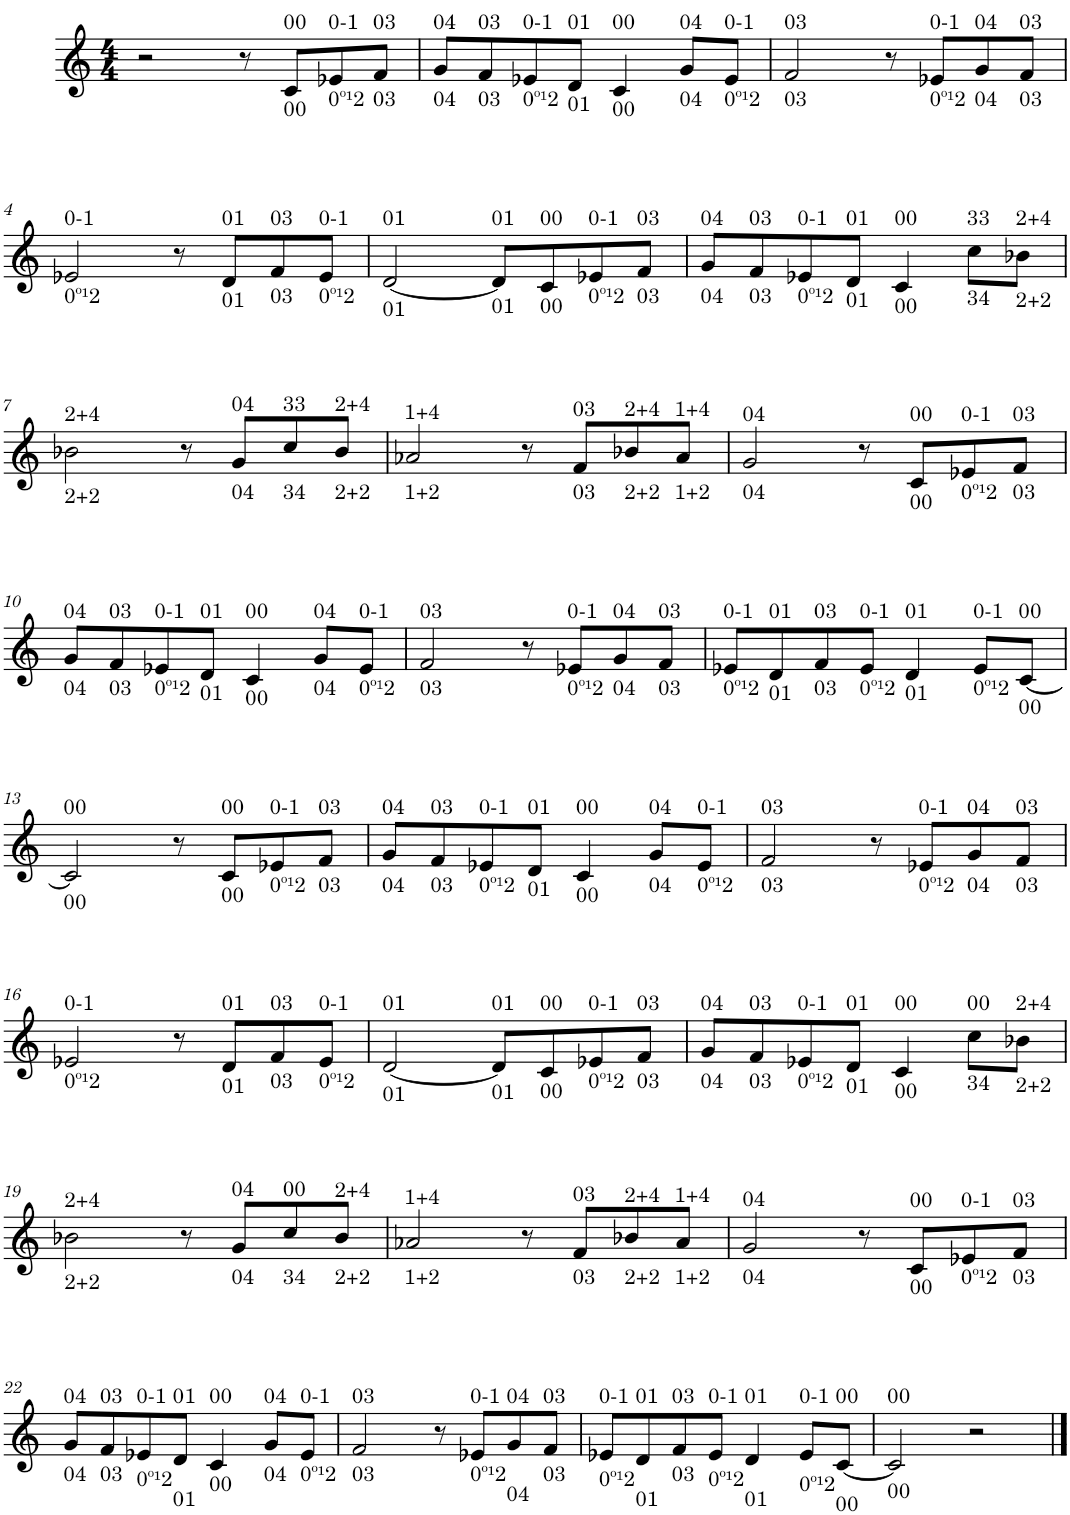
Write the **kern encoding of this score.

**kern
*part1
*staff1
*I"C Alto Ocarina
*I'C A. Oc.
*clefG2
*k[]
*M4/4
=1
2r
8r
!LO:TX:b:t=00
!LO:TX:a:t=00
8c/L
!LO:TX:b:t=0º¹2
!LO:TX:a:t=0-1
8e-X/
!LO:TX:b:t=03
!LO:TX:a:t=03
8f/J
=2
!LO:TX:b:t=04
!LO:TX:a:t=04
8g/L
!LO:TX:b:t=03
!LO:TX:a:t=03
8f/
!LO:TX:b:t=0º¹2
!LO:TX:a:t=0-1
8e-X/
!LO:TX:b:t=01
!LO:TX:a:t=01
8d/J
!LO:TX:b:t=00
!LO:TX:a:t=00
4c/
!LO:TX:b:t=04
!LO:TX:a:t=04
8g/L
!LO:TX:b:t=0º¹2
!LO:TX:a:t=0-1
8e-/J
=3
!LO:TX:b:t=03
!LO:TX:a:t=03
2f/
8r
!LO:TX:b:t=0º¹2
!LO:TX:a:t=0-1
8e-X/L
!LO:TX:b:t=04
!LO:TX:a:t=04
8g/
!LO:TX:b:t=03
!LO:TX:a:t=03
8f/J
!!LO:LB:g=z
=4
!LO:TX:b:t=0º¹2
!LO:TX:a:t=0-1
2e-X/
8r
!LO:TX:b:t=01
!LO:TX:a:t=01
8d/L
!LO:TX:b:t=03
!LO:TX:a:t=03
8f/
!LO:TX:b:t=0º¹2
!LO:TX:a:t=0-1
8e-/J
=5
!LO:TX:b:t=01
!LO:TX:a:t=01
[2d/
!LO:TX:b:t=01
!LO:TX:a:t=01
8d/L]
!LO:TX:b:t=00
!LO:TX:a:t=00
8c/
!LO:TX:b:t=0º¹2
!LO:TX:a:t=0-1
8e-X/
!LO:TX:b:t=03
!LO:TX:a:t=03
8f/J
=6
!LO:TX:b:t=04
!LO:TX:a:t=04
8g/L
!LO:TX:b:t=03
!LO:TX:a:t=03
8f/
!LO:TX:b:t=0º¹2
!LO:TX:a:t=0-1
8e-X/
!LO:TX:b:t=01
!LO:TX:a:t=01
8d/J
!LO:TX:b:t=00
!LO:TX:a:t=00
4c/
!LO:TX:b:t=34
!LO:TX:a:t=33
8cc\L
!LO:TX:b:t=2+2
!LO:TX:a:t=2+4
8b-X\J
!!LO:LB:g=z
=7
!LO:TX:b:t=2+2
!LO:TX:a:t=2+4
2b-X\
8r
!LO:TX:b:t=04
!LO:TX:a:t=04
8g/L
!LO:TX:b:t=34
!LO:TX:a:t=33
8cc/
!LO:TX:b:t=2+2
!LO:TX:a:t=2+4
8b-/J
=8
!LO:TX:b:t=1+2
!LO:TX:a:t=1+4
2a-X/
8r
!LO:TX:b:t=03
!LO:TX:a:t=03
8f/L
!LO:TX:b:t=2+2
!LO:TX:a:t=2+4
8b-X/
!LO:TX:b:t=1+2
!LO:TX:a:t=1+4
8a-/J
=9
!LO:TX:b:t=04
!LO:TX:a:t=04
2g/
8r
!LO:TX:b:t=00
!LO:TX:a:t=00
8c/L
!LO:TX:b:t=0º¹2
!LO:TX:a:t=0-1
8e-X/
!LO:TX:b:t=03
!LO:TX:a:t=03
8f/J
!!LO:LB:g=z
=10
!LO:TX:b:t=04
!LO:TX:a:t=04
8g/L
!LO:TX:b:t=03
!LO:TX:a:t=03
8f/
!LO:TX:b:t=0º¹2
!LO:TX:a:t=0-1
8e-X/
!LO:TX:b:t=01
!LO:TX:a:t=01
8d/J
!LO:TX:b:t=00
!LO:TX:a:t=00
4c/
!LO:TX:b:t=04
!LO:TX:a:t=04
8g/L
!LO:TX:b:t=0º¹2
!LO:TX:a:t=0-1
8e-/J
=11
!LO:TX:b:t=03
!LO:TX:a:t=03
2f/
8r
!LO:TX:b:t=0º¹2
!LO:TX:a:t=0-1
8e-X/L
!LO:TX:b:t=04
!LO:TX:a:t=04
8g/
!LO:TX:b:t=03
!LO:TX:a:t=03
8f/J
=12
!LO:TX:b:t=0º¹2
!LO:TX:a:t=0-1
8e-X/L
!LO:TX:b:t=01
!LO:TX:a:t=01
8d/
!LO:TX:b:t=03
!LO:TX:a:t=03
8f/
!LO:TX:b:t=0º¹2
!LO:TX:a:t=0-1
8e-/J
!LO:TX:b:t=01
!LO:TX:a:t=01
4d/
!LO:TX:b:t=0º¹2
!LO:TX:a:t=0-1
8e-/L
!LO:TX:b:t=00
!LO:TX:a:t=00
[8c/J
!!LO:LB:g=z
=13
!LO:TX:b:t=00
!LO:TX:a:t=00
2c/]
8r
!LO:TX:b:t=00
!LO:TX:a:t=00
8c/L
!LO:TX:b:t=0º¹2
!LO:TX:a:t=0-1
8e-X/
!LO:TX:b:t=03
!LO:TX:a:t=03
8f/J
=14
!LO:TX:b:t=04
!LO:TX:a:t=04
8g/L
!LO:TX:b:t=03
!LO:TX:a:t=03
8f/
!LO:TX:b:t=0º¹2
!LO:TX:a:t=0-1
8e-X/
!LO:TX:b:t=01
!LO:TX:a:t=01
8d/J
!LO:TX:b:t=00
!LO:TX:a:t=00
4c/
!LO:TX:b:t=04
!LO:TX:a:t=04
8g/L
!LO:TX:b:t=0º¹2
!LO:TX:a:t=0-1
8e-/J
=15
!LO:TX:b:t=03
!LO:TX:a:t=03
2f/
8r
!LO:TX:b:t=0º¹2
!LO:TX:a:t=0-1
8e-X/L
!LO:TX:b:t=04
!LO:TX:a:t=04
8g/
!LO:TX:b:t=03
!LO:TX:a:t=03
8f/J
!!LO:LB:g=z
=16
!LO:TX:b:t=0º¹2
!LO:TX:a:t=0-1
2e-X/
8r
!LO:TX:b:t=01
!LO:TX:a:t=01
8d/L
!LO:TX:b:t=03
!LO:TX:a:t=03
8f/
!LO:TX:b:t=0º¹2
!LO:TX:a:t=0-1
8e-/J
=17
!LO:TX:b:t=01
!LO:TX:a:t=01
[2d/
!LO:TX:b:t=01
!LO:TX:a:t=01
8d/L]
!LO:TX:b:t=00
!LO:TX:a:t=00
8c/
!LO:TX:b:t=0º¹2
!LO:TX:a:t=0-1
8e-X/
!LO:TX:b:t=03
!LO:TX:a:t=03
8f/J
=18
!LO:TX:b:t=04
!LO:TX:a:t=04
8g/L
!LO:TX:b:t=03
!LO:TX:a:t=03
8f/
!LO:TX:b:t=0º¹2
!LO:TX:a:t=0-1
8e-X/
!LO:TX:b:t=01
!LO:TX:a:t=01
8d/J
!LO:TX:b:t=00
!LO:TX:a:t=00
4c/
!LO:TX:b:t=34
!LO:TX:a:t=00
8cc\L
!LO:TX:b:t=2+2
!LO:TX:a:t=2+4
8b-X\J
!!LO:LB:g=z
=19
!LO:TX:b:t=2+2
!LO:TX:a:t=2+4
2b-X\
8r
!LO:TX:b:t=04
!LO:TX:a:t=04
8g/L
!LO:TX:b:t=34
!LO:TX:a:t=00
8cc/
!LO:TX:b:t=2+2
!LO:TX:a:t=2+4
8b-/J
=20
!LO:TX:b:t=1+2
!LO:TX:a:t=1+4
2a-X/
8r
!LO:TX:b:t=03
!LO:TX:a:t=03
8f/L
!LO:TX:b:t=2+2
!LO:TX:a:t=2+4
8b-X/
!LO:TX:b:t=1+2
!LO:TX:a:t=1+4
8a-/J
=21
!LO:TX:b:t=04
!LO:TX:a:t=04
2g/
8r
!LO:TX:b:t=00
!LO:TX:a:t=00
8c/L
!LO:TX:b:t=0º¹2
!LO:TX:a:t=0-1
8e-X/
!LO:TX:b:t=03
!LO:TX:a:t=03
8f/J
!!LO:LB:g=z
=22
!LO:TX:b:t=04
!LO:TX:a:t=04
8g/L
!LO:TX:b:t=03
!LO:TX:a:t=03
8f/
!LO:TX:b:t=0º¹2
!LO:TX:a:t=0-1
8e-X/
!LO:TX:b:t=01
!LO:TX:a:t=01
8d/J
!LO:TX:b:t=00
!LO:TX:a:t=00
4c/
!LO:TX:b:t=04
!LO:TX:a:t=04
8g/L
!LO:TX:b:t=0º¹2
!LO:TX:a:t=0-1
8e-/J
=23
!LO:TX:b:t=03
!LO:TX:a:t=03
2f/
8r
!LO:TX:b:t=0º¹2
!LO:TX:a:t=0-1
8e-X/L
!LO:TX:b:t=04
!LO:TX:a:t=04
8g/
!LO:TX:b:t=03
!LO:TX:a:t=03
8f/J
=24
!LO:TX:b:t=0º¹2
!LO:TX:a:t=0-1
8e-X/L
!LO:TX:b:t=01
!LO:TX:a:t=01
8d/
!LO:TX:b:t=03
!LO:TX:a:t=03
8f/
!LO:TX:b:t=0º¹2
!LO:TX:a:t=0-1
8e-/J
!LO:TX:b:t=01
!LO:TX:a:t=01
4d/
!LO:TX:b:t=0º¹2
!LO:TX:a:t=0-1
8e-/L
!LO:TX:b:t=00
!LO:TX:a:t=00
[8c/J
=25
!LO:TX:b:t=00
!LO:TX:a:t=00
2c/]
2r
==
*-
